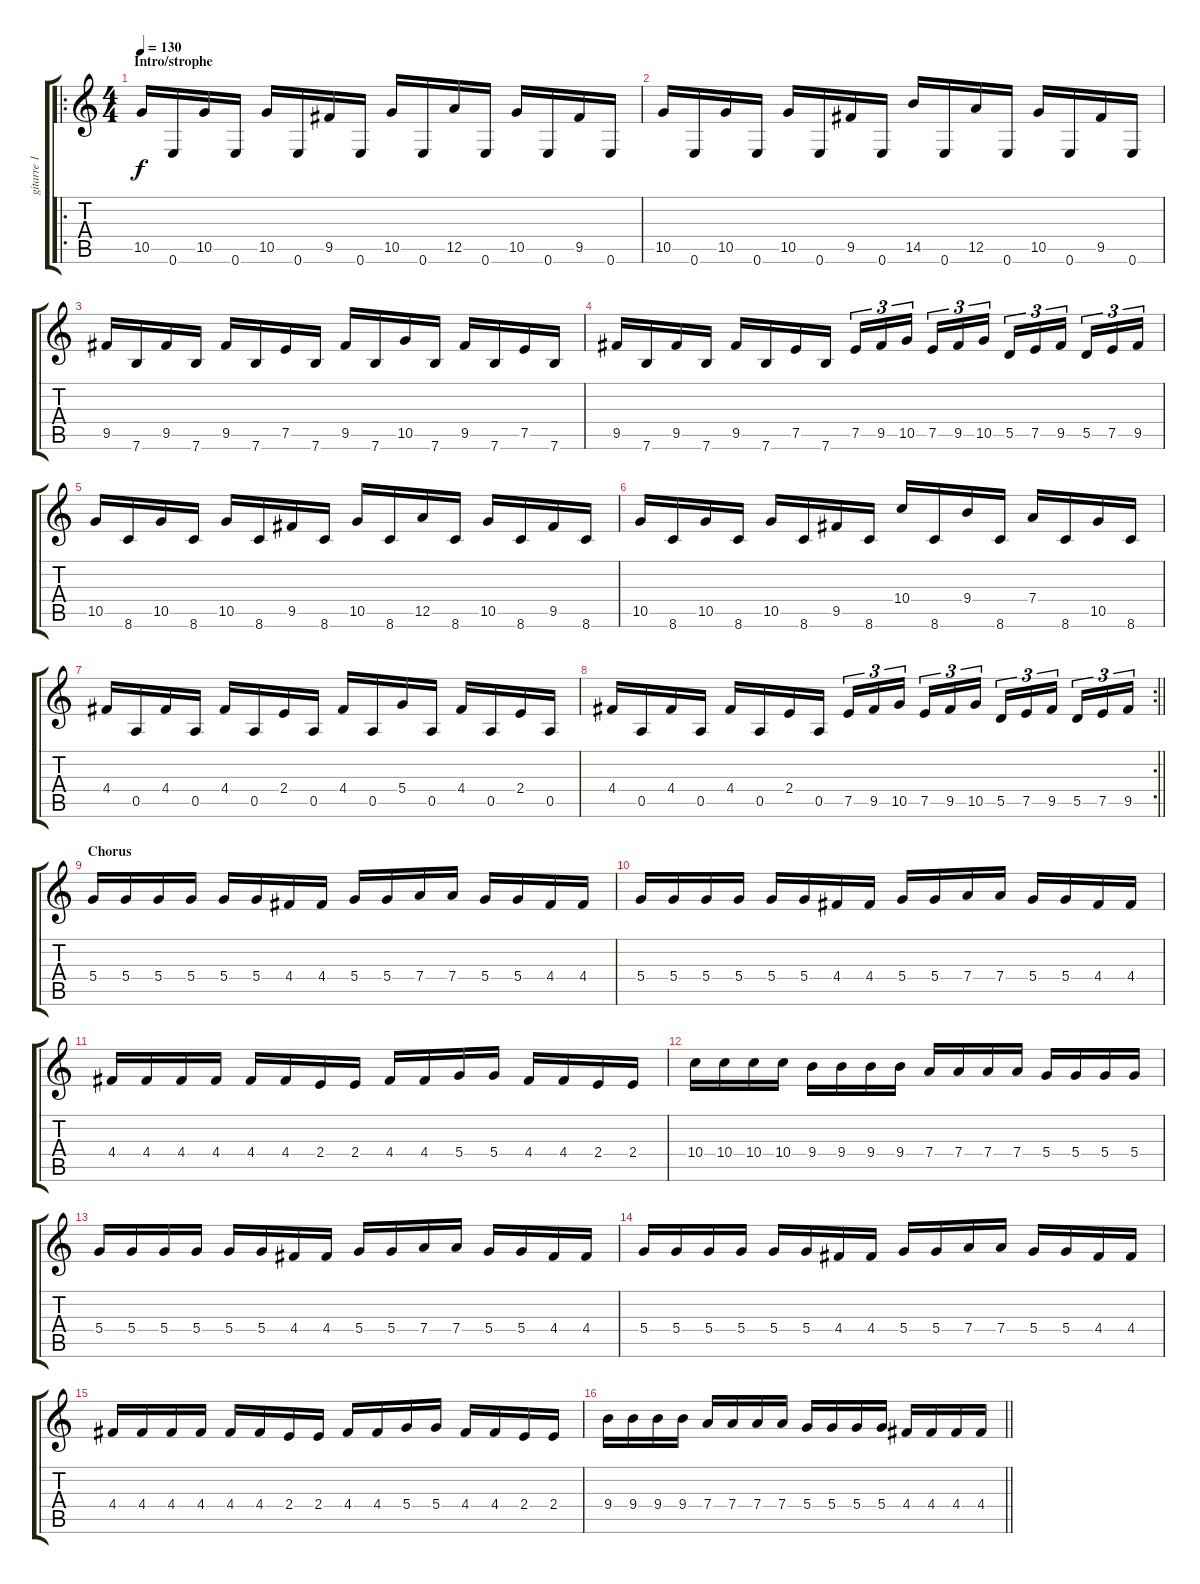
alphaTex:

\track ("gitarre 1" "gitarre 1") {instrument distortionguitar}
\staff {score tabs}
\tuning (E4 B3 G3 D3 A2 E2) {hide}
\ro
\ts (4 4)
\section ("" "Intro/strophe")
\tempo 130
\clef g2
\ks c
10.5.16{dy f instrument distortionguitar} 0.6.16 10.5.16 0.6.16 10.5.16 0.6.16 9.5.16 0.6.16 10.5.16 0.6.16 12.5.16 0.6.16 10.5.16 0.6.16 9.5.16 0.6.16 |
10.5.16 0.6.16 10.5.16 0.6.16 10.5.16 0.6.16 9.5.16 0.6.16 14.5.16 0.6.16 12.5.16 0.6.16 10.5.16 0.6.16 9.5.16 0.6.16 |
9.5.16 7.6.16 9.5.16 7.6.16 9.5.16 7.6.16 7.5.16 7.6.16 9.5.16 7.6.16 10.5.16 7.6.16 9.5.16 7.6.16 7.5.16 7.6.16 |
9.5.16 7.6.16 9.5.16 7.6.16 9.5.16 7.6.16 7.5.16 7.6.16 7.5.16{tu (3 2)} 9.5.16{tu (3 2)} 10.5.16{tu (3 2)} 7.5.16{tu (3 2)} 9.5.16{tu (3 2)} 10.5.16{tu (3 2)} 5.5.16{tu (3 2)} 7.5.16{tu (3 2)} 9.5.16{tu (3 2)} 5.5.16{tu (3 2)} 7.5.16{tu (3 2)} 9.5.16{tu (3 2)} |
10.5.16 8.6.16 10.5.16 8.6.16 10.5.16 8.6.16 9.5.16 8.6.16 10.5.16 8.6.16 12.5.16 8.6.16 10.5.16 8.6.16 9.5.16 8.6.16 |
10.5.16 8.6.16 10.5.16 8.6.16 10.5.16 8.6.16 9.5.16 8.6.16 10.4.16 8.6.16 9.4.16 8.6.16 7.4.16 8.6.16 10.5.16 8.6.16 |
4.4.16 0.5.16 4.4.16 0.5.16 4.4.16 0.5.16 2.4.16 0.5.16 4.4.16 0.5.16 5.4.16 0.5.16 4.4.16 0.5.16 2.4.16 0.5.16 |
\rc 2
\barLineRight lightlight
4.4.16 0.5.16 4.4.16 0.5.16 4.4.16 0.5.16 2.4.16 0.5.16 7.5.16{tu (3 2)} 9.5.16{tu (3 2)} 10.5.16{tu (3 2)} 7.5.16{tu (3 2)} 9.5.16{tu (3 2)} 10.5.16{tu (3 2)} 5.5.16{tu (3 2)} 7.5.16{tu (3 2)} 9.5.16{tu (3 2)} 5.5.16{tu (3 2)} 7.5.16{tu (3 2)} 9.5.16{tu (3 2)} |
\section ("" "Chorus")
5.4.16 5.4.16 5.4.16 5.4.16 5.4.16 5.4.16 4.4.16 4.4.16 5.4.16 5.4.16 7.4.16 7.4.16 5.4.16 5.4.16 4.4.16 4.4.16 |
5.4.16 5.4.16 5.4.16 5.4.16 5.4.16 5.4.16 4.4.16 4.4.16 5.4.16 5.4.16 7.4.16 7.4.16 5.4.16 5.4.16 4.4.16 4.4.16 |
4.4.16 4.4.16 4.4.16 4.4.16 4.4.16 4.4.16 2.4.16 2.4.16 4.4.16 4.4.16 5.4.16 5.4.16 4.4.16 4.4.16 2.4.16 2.4.16 |
10.4.16 10.4.16 10.4.16 10.4.16 9.4.16 9.4.16 9.4.16 9.4.16 7.4.16 7.4.16 7.4.16 7.4.16 5.4.16 5.4.16 5.4.16 5.4.16 |
5.4.16 5.4.16 5.4.16 5.4.16 5.4.16 5.4.16 4.4.16 4.4.16 5.4.16 5.4.16 7.4.16 7.4.16 5.4.16 5.4.16 4.4.16 4.4.16 |
5.4.16 5.4.16 5.4.16 5.4.16 5.4.16 5.4.16 4.4.16 4.4.16 5.4.16 5.4.16 7.4.16 7.4.16 5.4.16 5.4.16 4.4.16 4.4.16 |
4.4.16 4.4.16 4.4.16 4.4.16 4.4.16 4.4.16 2.4.16 2.4.16 4.4.16 4.4.16 5.4.16 5.4.16 4.4.16 4.4.16 2.4.16 2.4.16 |
\barLineRight lightlight
9.4.16 9.4.16 9.4.16 9.4.16 7.4.16 7.4.16 7.4.16 7.4.16 5.4.16 5.4.16 5.4.16 5.4.16 4.4.16 4.4.16 4.4.16 4.4.16
